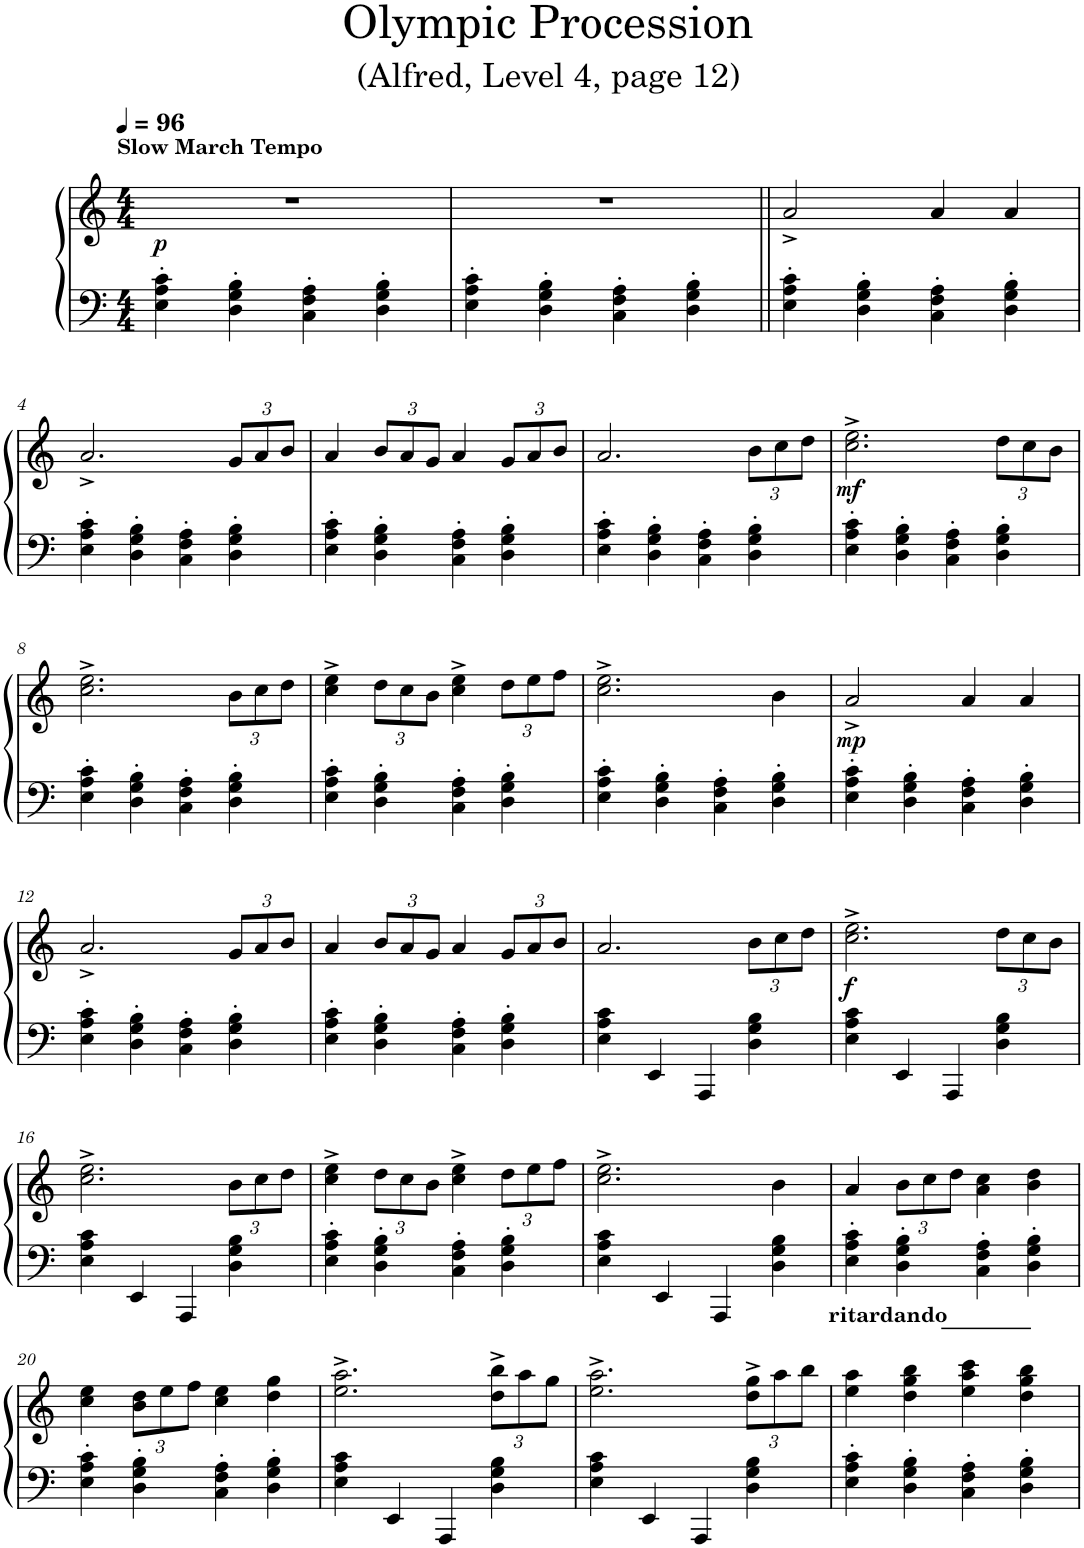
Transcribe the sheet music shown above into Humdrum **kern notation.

**kern	**kern	**dynam
*part1	*part1	*part1
*staff2	*staff1	*staff1/2
*I"Piano	*	*
*I'Pno.	*	*
*clefF4	*clefG2	*
*k[]	*k[]	*
*M4/4	*M4/4	*
*MM96	*MM96	*
=1	=1	=1
!	!LO:TX:a:B:t=Slow March Tempo	!
!	!	!LO:DY:b
4E\' 4A\' 4c\'	1r	p
4D\' 4G\' 4B\'	.	.
4C\' 4F\' 4A\'	.	.
4D\' 4G\' 4B\'	.	.
=2	=2	=2
4E\' 4A\' 4c\'	1r	.
4D\' 4G\' 4B\'	.	.
4C\' 4F\' 4A\'	.	.
4D\' 4G\' 4B\'	.	.
=3||	=3||	=3||
4E\' 4A\' 4c\'	2a^/	.
4D\' 4G\' 4B\'	.	.
4C\' 4F\' 4A\'	4a/	.
4D\' 4G\' 4B\'	4a/	.
!!LO:LB:g=z
=4	=4	=4
4E\' 4A\' 4c\'	2.a^/	.
4D\' 4G\' 4B\'	.	.
4C\' 4F\' 4A\'	.	.
*	*Xbrackettup	*
4D\' 4G\' 4B\'	12g/L	.
.	12a/	.
.	12b/J	.
=5	=5	=5
4E\' 4A\' 4c\'	4a/	.
4D\' 4G\' 4B\'	12b/L	.
.	12a/	.
.	12g/J	.
4C\' 4F\' 4A\'	4a/	.
4D\' 4G\' 4B\'	12g/L	.
.	12a/	.
.	12b/J	.
=6	=6	=6
4E\' 4A\' 4c\'	2.a/	.
4D\' 4G\' 4B\'	.	.
4C\' 4F\' 4A\'	.	.
4D\' 4G\' 4B\'	12b\L	.
.	12cc\	.
.	12dd\J	.
=7	=7	=7
!	!	!LO:DY:b
4E\' 4A\' 4c\'	2.cc\^ 2.ee\^	mf
4D\' 4G\' 4B\'	.	.
4C\' 4F\' 4A\'	.	.
4D\' 4G\' 4B\'	12dd\L	.
.	12cc\	.
.	12b\J	.
!!LO:LB:g=z
=8	=8	=8
4E\' 4A\' 4c\'	2.cc\^ 2.ee\^	.
4D\' 4G\' 4B\'	.	.
4C\' 4F\' 4A\'	.	.
4D\' 4G\' 4B\'	12b\L	.
.	12cc\	.
.	12dd\J	.
=9	=9	=9
4E\' 4A\' 4c\'	4cc\^ 4ee\^	.
4D\' 4G\' 4B\'	12dd\L	.
.	12cc\	.
.	12b\J	.
4C\' 4F\' 4A\'	4cc\^ 4ee\^	.
4D\' 4G\' 4B\'	12dd\L	.
.	12ee\	.
.	12ff\J	.
=10	=10	=10
4E\' 4A\' 4c\'	2.cc\^ 2.ee\^	.
4D\' 4G\' 4B\'	.	.
4C\' 4F\' 4A\'	.	.
4D\' 4G\' 4B\'	4b\	.
=11	=11	=11
!	!	!LO:DY:b
4E\' 4A\' 4c\'	2a^/	mp
4D\' 4G\' 4B\'	.	.
4C\' 4F\' 4A\'	4a/	.
4D\' 4G\' 4B\'	4a/	.
!!LO:LB:g=z
=12	=12	=12
4E\' 4A\' 4c\'	2.a^/	.
4D\' 4G\' 4B\'	.	.
4C\' 4F\' 4A\'	.	.
4D\' 4G\' 4B\'	12g/L	.
.	12a/	.
.	12b/J	.
=13	=13	=13
4E\' 4A\' 4c\'	4a/	.
4D\' 4G\' 4B\'	12b/L	.
.	12a/	.
.	12g/J	.
4C\' 4F\' 4A\'	4a/	.
4D\' 4G\' 4B\'	12g/L	.
.	12a/	.
.	12b/J	.
=14	=14	=14
4E\ 4A\ 4c\	2.a/	.
4EE/	.	.
4AAA/	.	.
4D\ 4G\ 4B\	12b\L	.
.	12cc\	.
.	12dd\J	.
=15	=15	=15
!	!	!LO:DY:b
4E\ 4A\ 4c\	2.cc\^ 2.ee\^	f
4EE/	.	.
4AAA/	.	.
4D\ 4G\ 4B\	12dd\L	.
.	12cc\	.
.	12b\J	.
!!LO:LB:g=z
=16	=16	=16
4E\ 4A\ 4c\	2.cc\^ 2.ee\^	.
4EE/	.	.
4AAA/	.	.
4D\ 4G\ 4B\	12b\L	.
.	12cc\	.
.	12dd\J	.
=17	=17	=17
4E\' 4A\' 4c\'	4cc\^ 4ee\^	.
4D\' 4G\' 4B\'	12dd\L	.
.	12cc\	.
.	12b\J	.
4C\' 4F\' 4A\'	4cc\^ 4ee\^	.
4D\' 4G\' 4B\'	12dd\L	.
.	12ee\	.
.	12ff\J	.
=18	=18	=18
4E\ 4A\ 4c\	2.cc\^ 2.ee\^	.
4EE/	.	.
4AAA/	.	.
4D\ 4G\ 4B\	4b\	.
=19	=19	=19
4E\' 4A\' 4c\'	4a/	.
4D\' 4G\' 4B\'	12b\L	.
.	12cc\	.
.	12dd\J	.
4C\' 4F\' 4A\'	4a\ 4cc\	.
4D\' 4G\' 4B\'	4b\ 4dd\	.
!!LO:LB:g=z
=20	=20	=20
4E\' 4A\' 4c\'	4cc\ 4ee\	.
4D\' 4G\' 4B\'	12b\ 12dd\L	.
.	12ee\	.
.	12ff\J	.
4C\' 4F\' 4A\'	4cc\ 4ee\	.
4D\' 4G\' 4B\'	4dd\ 4gg\	.
=21	=21	=21
4E\ 4A\ 4c\	2.ee\^ 2.aa\^	.
4EE/	.	.
4AAA/	.	.
4D\ 4G\ 4B\	12dd\^ 12bb\^L	.
.	12aa\	.
.	12gg\J	.
=22	=22	=22
4E\ 4A\ 4c\	2.ee\^ 2.aa\^	.
4EE/	.	.
4AAA/	.	.
4D\ 4G\ 4B\	12dd\^ 12gg\^L	.
.	12aa\	.
.	12bb\J	.
=23	=23	=23
!	!LO:TX:a:B:t=ritardando	!
4E\' 4A\' 4c\'	4ee\ 4aa\	.
4D\' 4G\' 4B\'	4dd\ 4gg\ 4bb\	.
4C\' 4F\' 4A\'	4ee\ 4aa\ 4ccc\	.
4D\' 4G\' 4B\'	4dd\ 4gg\ 4bb\	.
=	=	=
*-	*-	*-
